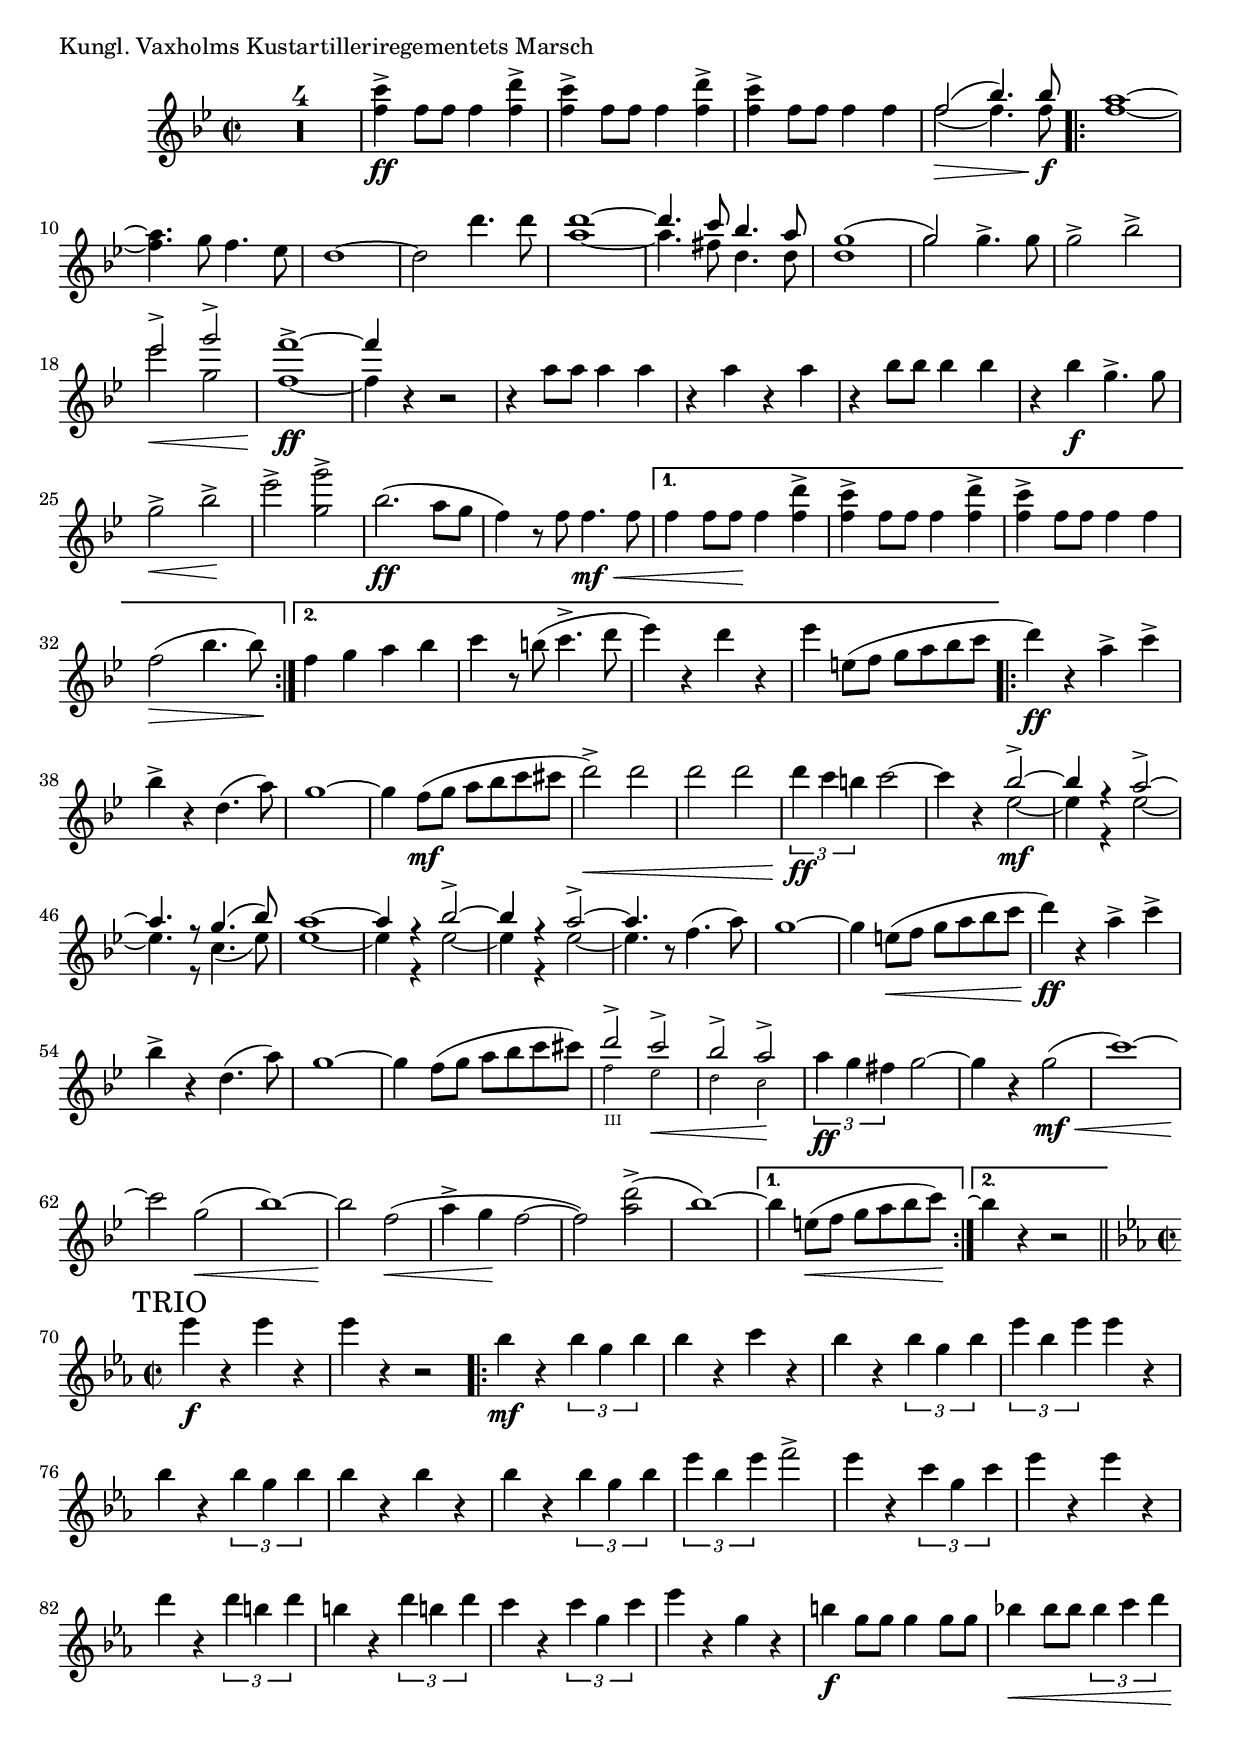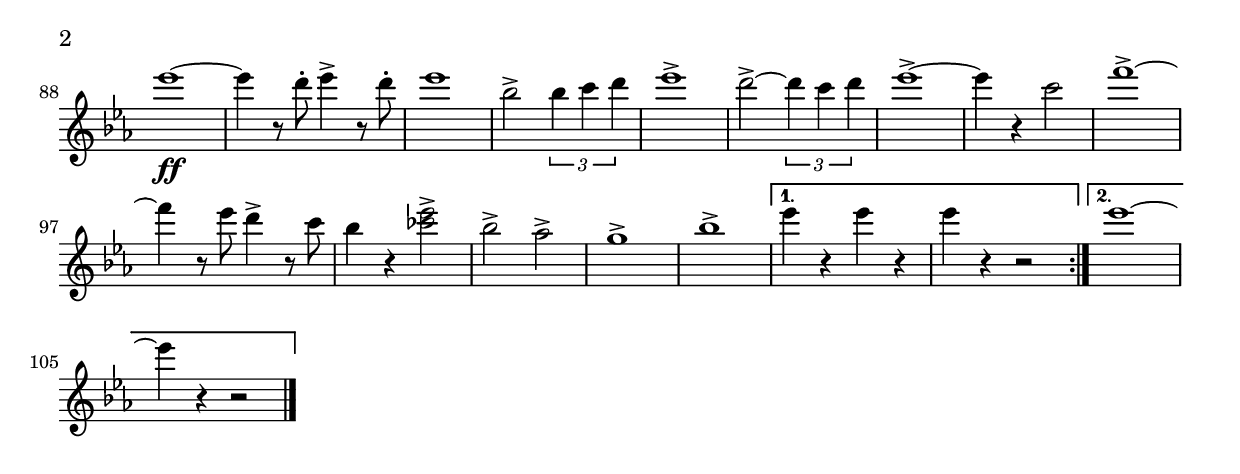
\version "2.18.0"
% When ready to include in collection: 1. Comment out paper.
% 				       2. Create include file of relative and
%					  header.
%Comment out from here
%{
#(ly:set-option 'point-and-click #t)
%#(set-default-paper-size "a5" 'landscape)
#(set-default-paper-size "a4" 'portrait)
#(set-global-staff-size 18) % set staff-size when ready to print
#(allow-volta-hook "||")

\include "Marsch_format.ly"

%...to here
%}
  \score {

    % Svenska Polisens Marscher: 1. Title    
    \relative c'' { 
    	    \key bes \major \time 2/2 
    	    \compressFullBarRests
    	    \set Score.markFormatter = #format-mark-box-letters
    	    R1*4
    	    <c'-> f,>4\ff f,8 f f4 <d'-> f,> |<c-> f,>4 f,8 f f4 <d'-> f,> 
    	    <c-> f,> f,8 f f4 f
    	    
    	   << {f2\> (bes4.) bes8\f}
    	   \\
    	      {f2 (f4.) f8} 
    	   >>
 
    \repeat volta 2 {
   	    <a~ f~>1 |<a f>4. g8 f4. ees8 |d1~ |d2 d'4. d8 
    	    
    	    << {d1~ d4. c8 bes4. a8 |g1 ( |g2)  }
    	    \\
    	       {a1~ |a4. fis8 d4. d8 |d1 | g2} >>
    	       
    	   g4.-> g8 |g2-> bes->
    	   << {ees2->\< g-> |f1->\ff~ |f4 }
    	   \\
    	      {ees2 g,2 |f1~ |f4 }
    	   >>
    	      	      
    	  r4 r2 |r4 a8 a a4 a | r a r a |r bes8 bes bes4 bes |r bes\f g4.-> g8
    	  g2->\< bes->\! |ees-> <g-> g,> |bes,2.\ff (a8 g |f4) r8 f f4.\mf\< f8 }
    	  
    	  \alternative {
    	  {f4 f8 f\! f4 <d'-> f,> |<c-> f,> f,8 f f4 <d'-> f,> 
    	  <c-> f,> f,8 f f4 f |f2\> (bes4. bes8\!)}
    	  {f4 g a bes |c r8 b (c4.->d8 |ees4) r d r |ees e,8 (f g a bes c}
    	  }

    	  \repeat volta 2 {
    	  d4\ff) r a-> c-> |bes-> r d,4. (a'8) |g1~ |g4 f8\mf (g a bes c cis 
    	  d2->)\< d |d d |\times 2/3 {d4\ff c b} c2~ |c4 r 
    	  << {bes2->~ |bes4 r a2->~ |a4. r8 g4. ( bes8) |a1~ |a4 r bes2->~ 
    	      bes4 r a2->~ |a4. }
    	  \\
    	     {ees2~\mf |ees4 r ees2~ |ees4. r8 c4. (ees8) |ees1~ |ees4 r ees2~
    	      ees4 r ees2~ |ees4. }
    	  >>

	  r8 f4. (a8) |g1~ |g4 e8\< (f g a bes c |d4\ff) r a-> c-> 
	  bes-> r d,4. (a'8) |g1~ |g4 f8 (g a bes c cis) 
	  << {d2-> c-> |bes-> a->}
	  \\
	     {\set fontSize = #-4 
	     f2_\markup {III} ees\< |d c\!
	     \unset fontSize}
	  >>
 
	  \times 2/3 {a'4\ff g fis} g2~ |g4 r g2\mf\< ( |c1~) |c2\! g\< ( 
	  bes1~) |bes2\! f\< ( |a4-> g\! f2~ |f) <d'-> a>2 ( |bes1~) }
%{	  << {d2 ( |bes1~)}
	  \\
	     {a2 ( |bes1~)}
	  >> } %}
	  \alternative {
	  	  {bes4 e,8\< (f g a bes c\!)}
	  	  { bes4\repeatTie r r2 \bar "||"}
	  }

	  \key ees \major \time 2/2
	  \mark \markup {TRIO}
	  ees4\f r ees r |ees r r2
	  
	  \repeat volta 2 {
	  	  bes4\mf r \times 2/3 {bes g bes} |bes r c r 
	  	  bes r \times 2/3 {bes g bes} |\times 2/3 {ees bes ees} ees r
	  	  bes4 r \times 2/3 {bes g bes} |bes r bes r 
	  	  bes4 r \times 2/3 {bes g bes} |\times 2/3 {ees bes ees} f2->
	  	  ees4 r \times 2/3 {c g c} |ees r ees r |d r \times 2/3 {d b d}
	  	  b r \times 2/3 {d b! d} |c r \times 2/3 {c g c} |ees r g, r 
	  	  b\f g8 g g4 g8 g |bes!4\< bes8 bes \times 2/3 {bes4 c d} 
	  	  ees1~\ff 
	  	  ees4 r8 d-. ees4-> r8 d-. |ees1 |bes2-> \times 2/3 {bes4 c d}
	  	  ees1-> |d2->~ \times 2/3 {d4 c d} |ees1->~ |ees4 r c2 |f1->~ 
	  f4 r8 ees d4-> r8 c |bes4 r <ees-> ces>2 |bes-> aes-> |g1-> |bes-> }
	  \alternative {
	  	  {ees4 r ees r |ees r r2}
	  	  {ees1~ |ees4 r r2 \bar "|."}
	  }


    }%end relative
    \header {
    	    piece = "Kungl. Vaxholms Kustartilleriregementets Marsch"
    	    composer = "Sam Rydberg"
    	}
    	\layout {ragged-last = ##t
    	}
  }%end score
